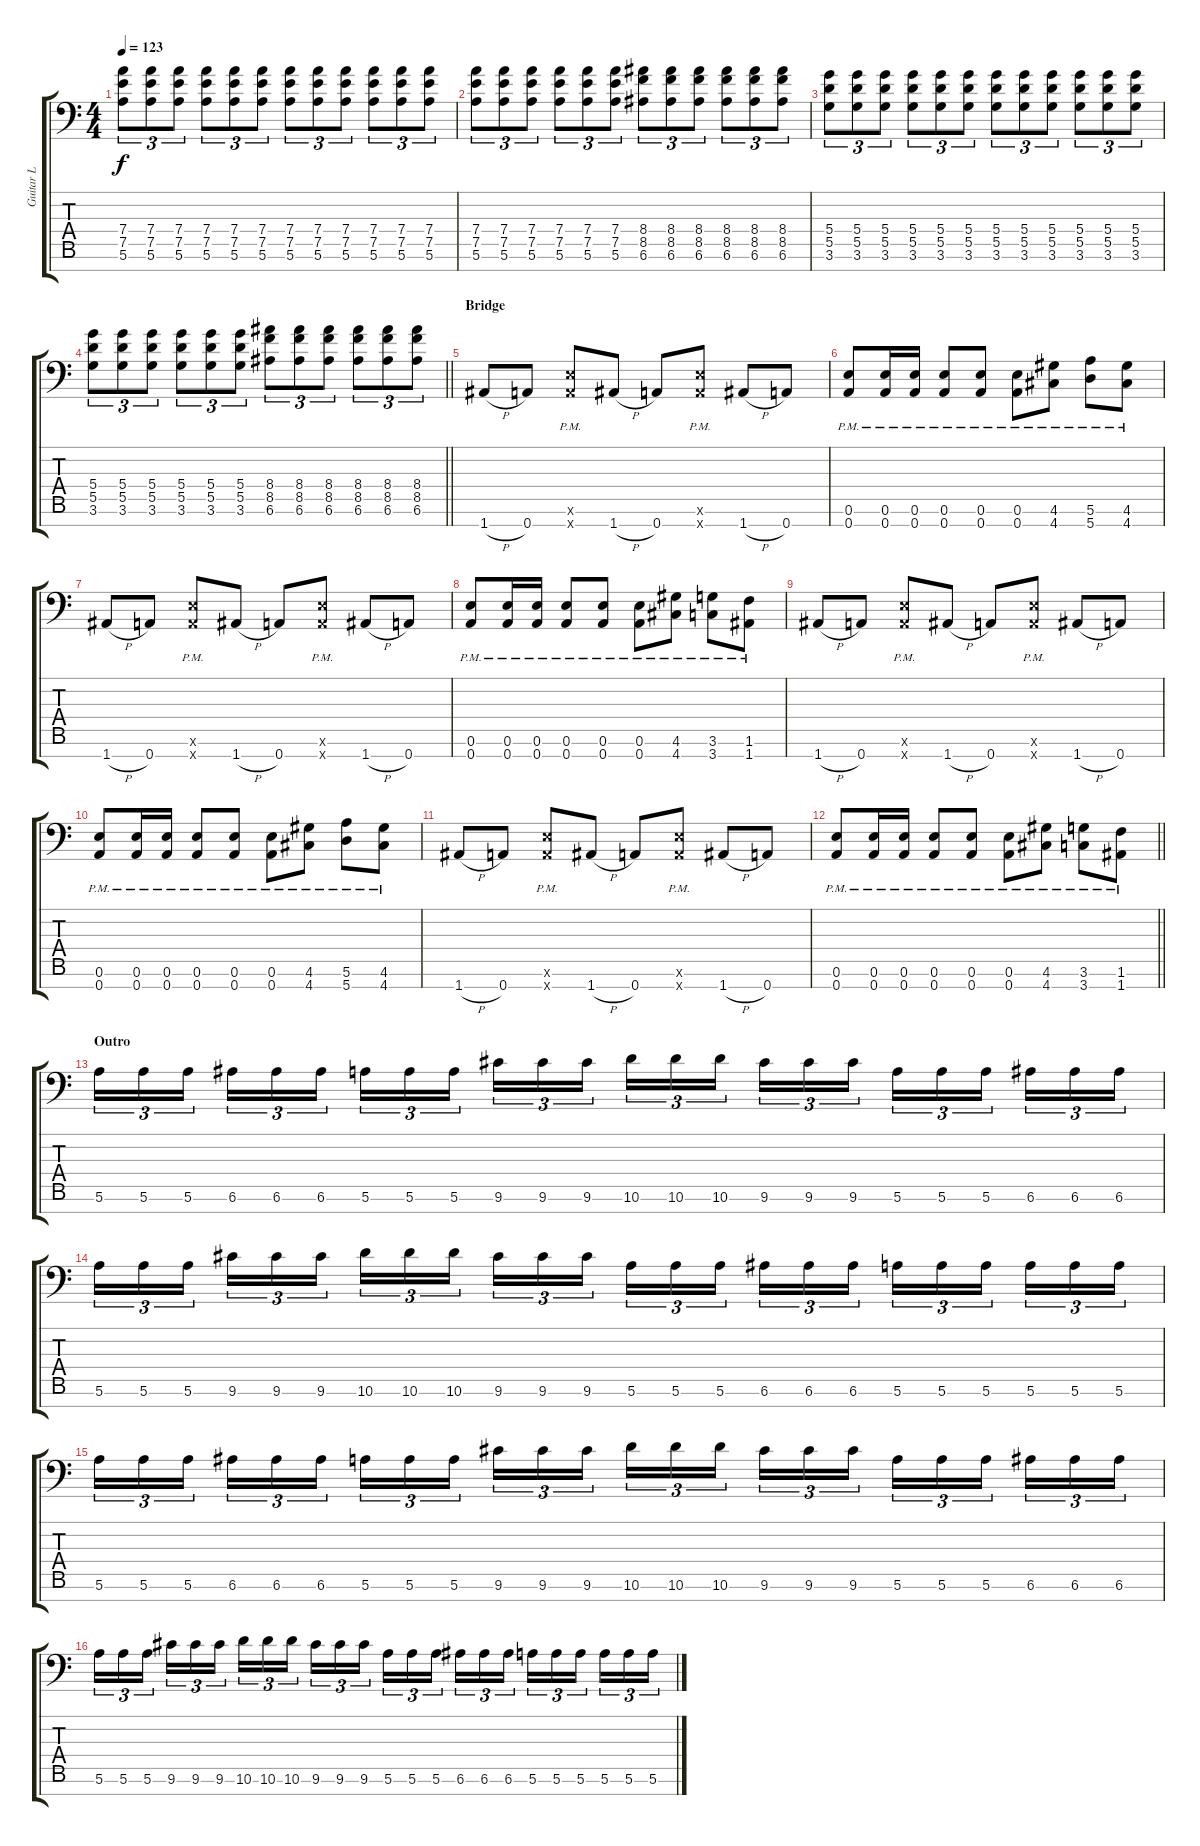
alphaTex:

\track ("Guitar L" "Guitar L") {instrument distortionguitar}
\staff {score tabs}
\tuning (E4 B3 G3 D3 A2 E2 A1) {hide}
\ts (4 4)
\tempo 123
\clef f4
\ks c
(7.4 7.5 5.6).8{tu (3 2) dy f} (7.4 7.5 5.6).8{tu (3 2)} (7.4 7.5 5.6).8{tu (3 2)} (7.4 7.5 5.6).8{tu (3 2)} (7.4 7.5 5.6).8{tu (3 2)} (7.4 7.5 5.6).8{tu (3 2)} (7.4 7.5 5.6).8{tu (3 2)} (7.4 7.5 5.6).8{tu (3 2)} (7.4 7.5 5.6).8{tu (3 2)} (7.4 7.5 5.6).8{tu (3 2)} (7.4 7.5 5.6).8{tu (3 2)} (7.4 7.5 5.6).8{tu (3 2)} |
(7.4 7.5 5.6).8{tu (3 2)} (7.4 7.5 5.6).8{tu (3 2)} (7.4 7.5 5.6).8{tu (3 2)} (7.4 7.5 5.6).8{tu (3 2)} (7.4 7.5 5.6).8{tu (3 2)} (7.4 7.5 5.6).8{tu (3 2)} (8.4 8.5 6.6).8{tu (3 2)} (8.4 8.5 6.6).8{tu (3 2)} (8.4 8.5 6.6).8{tu (3 2)} (8.4 8.5 6.6).8{tu (3 2)} (8.4 8.5 6.6).8{tu (3 2)} (8.4 8.5 6.6).8{tu (3 2)} |
(5.4 5.5 3.6).8{tu (3 2)} (5.4 5.5 3.6).8{tu (3 2)} (5.4 5.5 3.6).8{tu (3 2)} (5.4 5.5 3.6).8{tu (3 2)} (5.4 5.5 3.6).8{tu (3 2)} (5.4 5.5 3.6).8{tu (3 2)} (5.4 5.5 3.6).8{tu (3 2)} (5.4 5.5 3.6).8{tu (3 2)} (5.4 5.5 3.6).8{tu (3 2)} (5.4 5.5 3.6).8{tu (3 2)} (5.4 5.5 3.6).8{tu (3 2)} (5.4 5.5 3.6).8{tu (3 2)} |
\barLineRight lightlight
(5.4 5.5 3.6).8{tu (3 2)} (5.4 5.5 3.6).8{tu (3 2)} (5.4 5.5 3.6).8{tu (3 2)} (5.4 5.5 3.6).8{tu (3 2)} (5.4 5.5 3.6).8{tu (3 2)} (5.4 5.5 3.6).8{tu (3 2)} (8.4 8.5 6.6).8{tu (3 2)} (8.4 8.5 6.6).8{tu (3 2)} (8.4 8.5 6.6).8{tu (3 2)} (8.4 8.5 6.6).8{tu (3 2)} (8.4 8.5 6.6).8{tu (3 2)} (8.4 8.5 6.6).8{tu (3 2)} |
\section ("" "Bridge")
1.7{h}.8 0.7.8 (0.6{x} 0.7{pm x}).8 1.7{h}.8 0.7.8 (0.6{x} 0.7{pm x}).8 1.7{h}.8 0.7.8 |
(0.6{pm} 0.7{pm}).8 (0.6{pm} 0.7{pm}).16 (0.6{pm} 0.7{pm}).16 (0.6{pm} 0.7{pm}).8 (0.6{pm} 0.7{pm}).8 (0.6{pm} 0.7{pm}).8 (4.6{pm} 4.7{pm}).8 (5.6{pm} 5.7{pm}).8 (4.6{pm} 4.7{pm}).8 |
1.7{h}.8 0.7.8 (0.6{x} 0.7{pm x}).8 1.7{h}.8 0.7.8 (0.6{x} 0.7{pm x}).8 1.7{h}.8 0.7.8 |
(0.6{pm} 0.7{pm}).8 (0.6{pm} 0.7{pm}).16 (0.6{pm} 0.7{pm}).16 (0.6{pm} 0.7{pm}).8 (0.6{pm} 0.7{pm}).8 (0.6{pm} 0.7{pm}).8 (4.6{pm} 4.7{pm}).8 (3.6{pm} 3.7{pm}).8 (1.6{pm} 1.7{pm}).8 |
1.7{h}.8 0.7.8 (0.6{x} 0.7{pm x}).8 1.7{h}.8 0.7.8 (0.6{x} 0.7{pm x}).8 1.7{h}.8 0.7.8 |
(0.6{pm} 0.7{pm}).8 (0.6{pm} 0.7{pm}).16 (0.6{pm} 0.7{pm}).16 (0.6{pm} 0.7{pm}).8 (0.6{pm} 0.7{pm}).8 (0.6{pm} 0.7{pm}).8 (4.6{pm} 4.7{pm}).8 (5.6{pm} 5.7{pm}).8 (4.6{pm} 4.7{pm}).8 |
1.7{h}.8 0.7.8 (0.6{x} 0.7{pm x}).8 1.7{h}.8 0.7.8 (0.6{x} 0.7{pm x}).8 1.7{h}.8 0.7.8 |
\barLineRight lightlight
(0.6{pm} 0.7{pm}).8 (0.6{pm} 0.7{pm}).16 (0.6{pm} 0.7{pm}).16 (0.6{pm} 0.7{pm}).8 (0.6{pm} 0.7{pm}).8 (0.6{pm} 0.7{pm}).8 (4.6{pm} 4.7{pm}).8 (3.6{pm} 3.7{pm}).8 (1.6{pm} 1.7{pm}).8 |
\section ("" "Outro")
5.6.16{tu (3 2)} 5.6.16{tu (3 2)} 5.6.16{tu (3 2) beam splitsecondary} 6.6.16{tu (3 2)} 6.6.16{tu (3 2)} 6.6.16{tu (3 2)} 5.6.16{tu (3 2)} 5.6.16{tu (3 2)} 5.6.16{tu (3 2) beam splitsecondary} 9.6.16{tu (3 2)} 9.6.16{tu (3 2)} 9.6.16{tu (3 2)} 10.6.16{tu (3 2)} 10.6.16{tu (3 2)} 10.6.16{tu (3 2) beam splitsecondary} 9.6.16{tu (3 2)} 9.6.16{tu (3 2)} 9.6.16{tu (3 2)} 5.6.16{tu (3 2)} 5.6.16{tu (3 2)} 5.6.16{tu (3 2) beam splitsecondary} 6.6.16{tu (3 2)} 6.6.16{tu (3 2)} 6.6.16{tu (3 2)} |
5.6.16{tu (3 2)} 5.6.16{tu (3 2)} 5.6.16{tu (3 2) beam splitsecondary} 9.6.16{tu (3 2)} 9.6.16{tu (3 2)} 9.6.16{tu (3 2)} 10.6.16{tu (3 2)} 10.6.16{tu (3 2)} 10.6.16{tu (3 2) beam splitsecondary} 9.6.16{tu (3 2)} 9.6.16{tu (3 2)} 9.6.16{tu (3 2)} 5.6.16{tu (3 2)} 5.6.16{tu (3 2)} 5.6.16{tu (3 2) beam splitsecondary} 6.6.16{tu (3 2)} 6.6.16{tu (3 2)} 6.6.16{tu (3 2)} 5.6.16{tu (3 2)} 5.6.16{tu (3 2)} 5.6.16{tu (3 2) beam splitsecondary} 5.6.16{tu (3 2)} 5.6.16{tu (3 2)} 5.6.16{tu (3 2)} |
5.6.16{tu (3 2)} 5.6.16{tu (3 2)} 5.6.16{tu (3 2) beam splitsecondary} 6.6.16{tu (3 2)} 6.6.16{tu (3 2)} 6.6.16{tu (3 2)} 5.6.16{tu (3 2)} 5.6.16{tu (3 2)} 5.6.16{tu (3 2) beam splitsecondary} 9.6.16{tu (3 2)} 9.6.16{tu (3 2)} 9.6.16{tu (3 2)} 10.6.16{tu (3 2)} 10.6.16{tu (3 2)} 10.6.16{tu (3 2) beam splitsecondary} 9.6.16{tu (3 2)} 9.6.16{tu (3 2)} 9.6.16{tu (3 2)} 5.6.16{tu (3 2)} 5.6.16{tu (3 2)} 5.6.16{tu (3 2) beam splitsecondary} 6.6.16{tu (3 2)} 6.6.16{tu (3 2)} 6.6.16{tu (3 2)} |
5.6.16{tu (3 2)} 5.6.16{tu (3 2)} 5.6.16{tu (3 2) beam splitsecondary} 9.6.16{tu (3 2)} 9.6.16{tu (3 2)} 9.6.16{tu (3 2)} 10.6.16{tu (3 2)} 10.6.16{tu (3 2)} 10.6.16{tu (3 2) beam splitsecondary} 9.6.16{tu (3 2)} 9.6.16{tu (3 2)} 9.6.16{tu (3 2)} 5.6.16{tu (3 2)} 5.6.16{tu (3 2)} 5.6.16{tu (3 2) beam splitsecondary} 6.6.16{tu (3 2)} 6.6.16{tu (3 2)} 6.6.16{tu (3 2)} 5.6.16{tu (3 2)} 5.6.16{tu (3 2)} 5.6.16{tu (3 2) beam splitsecondary} 5.6.16{tu (3 2)} 5.6.16{tu (3 2)} 5.6.16{tu (3 2)}
